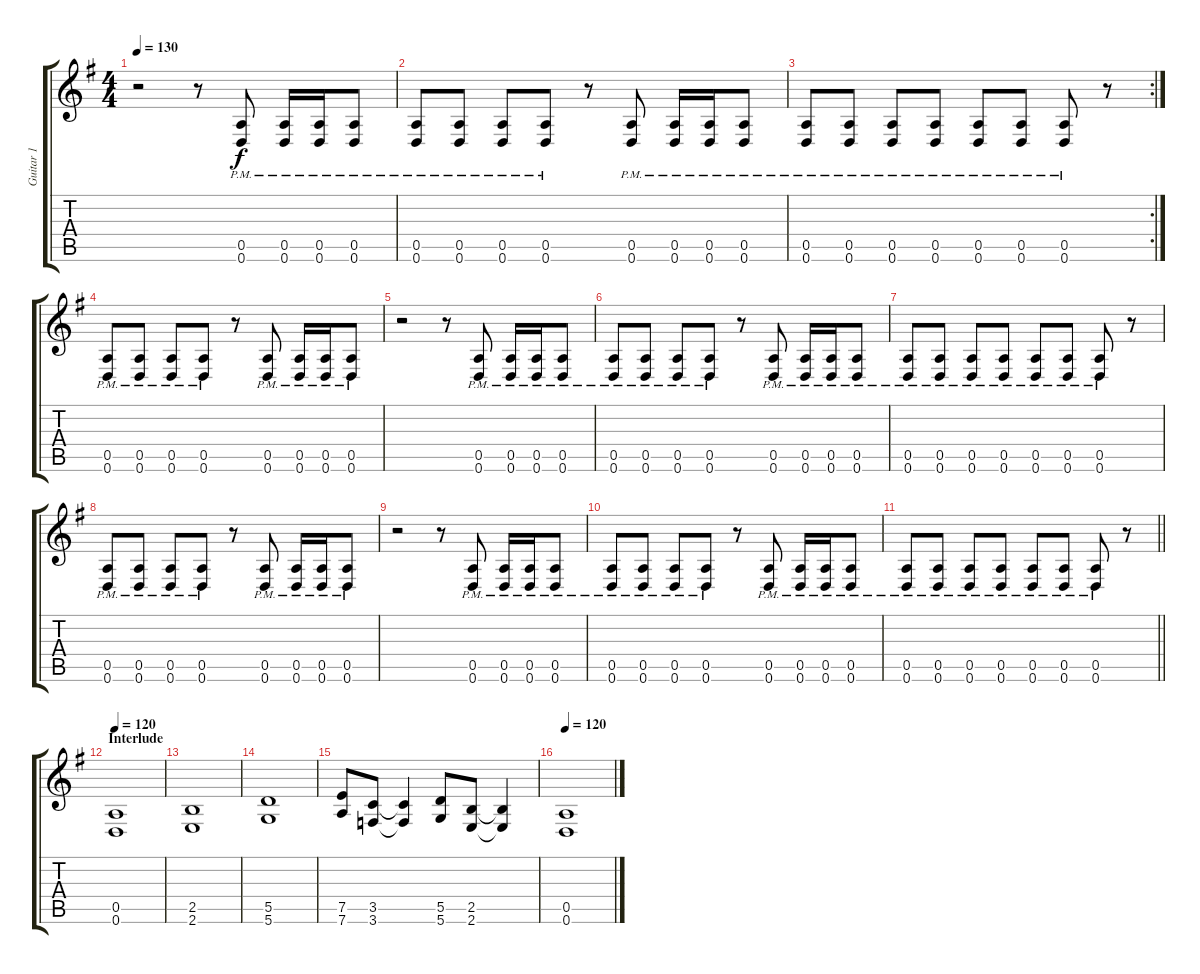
\track ("Guitar 1" "Guitar 1") {instrument overdrivenguitar}
\staff {score tabs}
\tuning (E4 B3 G3 D3 A2 D2) {hide}
\ts (4 4)
\tempo 130
\clef g2
\ks g
r.2{dy f} r.8 (0.5{pm} 0.6{pm}).8 (0.5{pm} 0.6{pm}).16 (0.5{pm} 0.6{pm}).16 (0.5{pm} 0.6{pm}).8 |
(0.5{pm} 0.6{pm}).8 (0.5{pm} 0.6{pm}).8 (0.5{pm} 0.6{pm}).8 (0.5{pm} 0.6{pm}).8 r.8 (0.5{pm} 0.6{pm}).8 (0.5{pm} 0.6{pm}).16 (0.5{pm} 0.6{pm}).16 (0.5{pm} 0.6{pm}).8 |
\rc 2
(0.5{pm} 0.6{pm}).8 (0.5{pm} 0.6{pm}).8 (0.5{pm} 0.6{pm}).8 (0.5{pm} 0.6{pm}).8 (0.5{pm} 0.6{pm}).8 (0.5{pm} 0.6{pm}).8 (0.5{pm} 0.6{pm}).8 r.8 |
(0.5{pm} 0.6{pm}).8 (0.5{pm} 0.6{pm}).8 (0.5{pm} 0.6{pm}).8 (0.5{pm} 0.6{pm}).8 r.8 (0.5{pm} 0.6{pm}).8 (0.5{pm} 0.6{pm}).16 (0.5{pm} 0.6{pm}).16 (0.5{pm} 0.6{pm}).8 |
r.2 r.8 (0.5{pm} 0.6{pm}).8 (0.5{pm} 0.6{pm}).16 (0.5{pm} 0.6{pm}).16 (0.5{pm} 0.6{pm}).8 |
(0.5{pm} 0.6{pm}).8 (0.5{pm} 0.6{pm}).8 (0.5{pm} 0.6{pm}).8 (0.5{pm} 0.6{pm}).8 r.8 (0.5{pm} 0.6{pm}).8 (0.5{pm} 0.6{pm}).16 (0.5{pm} 0.6{pm}).16 (0.5{pm} 0.6{pm}).8 |
(0.5{pm} 0.6{pm}).8 (0.5{pm} 0.6{pm}).8 (0.5{pm} 0.6{pm}).8 (0.5{pm} 0.6{pm}).8 (0.5{pm} 0.6{pm}).8 (0.5{pm} 0.6{pm}).8 (0.5{pm} 0.6{pm}).8 r.8 |
(0.5{pm} 0.6{pm}).8 (0.5{pm} 0.6{pm}).8 (0.5{pm} 0.6{pm}).8 (0.5{pm} 0.6{pm}).8 r.8 (0.5{pm} 0.6{pm}).8 (0.5{pm} 0.6{pm}).16 (0.5{pm} 0.6{pm}).16 (0.5{pm} 0.6{pm}).8 |
r.2 r.8 (0.5{pm} 0.6{pm}).8 (0.5{pm} 0.6{pm}).16 (0.5{pm} 0.6{pm}).16 (0.5{pm} 0.6{pm}).8 |
(0.5{pm} 0.6{pm}).8 (0.5{pm} 0.6{pm}).8 (0.5{pm} 0.6{pm}).8 (0.5{pm} 0.6{pm}).8 r.8 (0.5{pm} 0.6{pm}).8 (0.5{pm} 0.6{pm}).16 (0.5{pm} 0.6{pm}).16 (0.5{pm} 0.6{pm}).8 |
\barLineRight lightlight
(0.5{pm} 0.6{pm}).8 (0.5{pm} 0.6{pm}).8 (0.5{pm} 0.6{pm}).8 (0.5{pm} 0.6{pm}).8 (0.5{pm} 0.6{pm}).8 (0.5{pm} 0.6{pm}).8 (0.5{pm} 0.6{pm}).8 r.8 |
\section ("" "Interlude")
\tempo 120
(0.5 0.6).1 |
(2.5 2.6).1 |
(5.5 5.6).1 |
(7.5 7.6).8 (3.5 3.6).8 (3.5{t} 3.6{t}).4 (5.5 5.6).8 (2.5 2.6).8 (2.5{t} 2.6{t}).4 |
\tempo 120
(0.5 0.6).1
